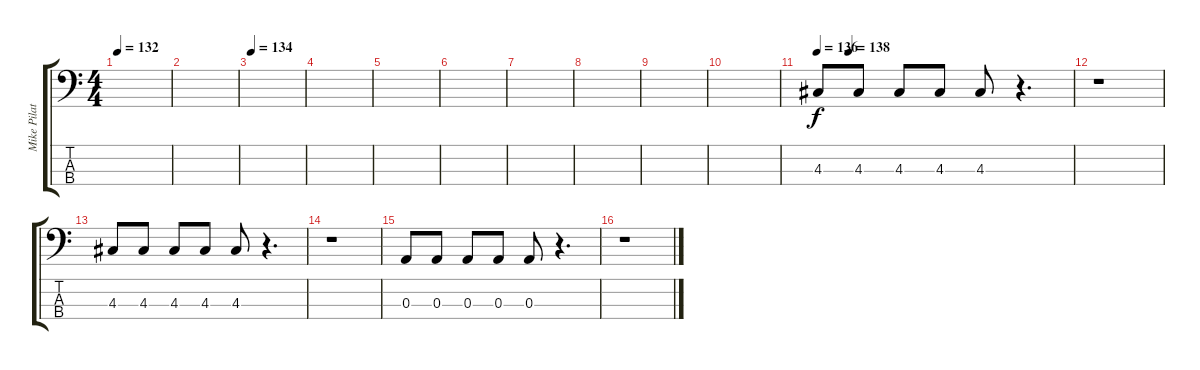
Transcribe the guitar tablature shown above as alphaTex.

\track ("Mike Pilato" "Mike Pilat") {instrument electricbasspick}
\staff {score tabs}
\tuning (G2 D2 A1 E1) {hide}
\ts (4 4)
\tempo 132
\clef f4
\ks c
|
|
\tempo 134
|
|
|
|
|
|
|
|
\tempo 136
\tempo (138 0.125)
4.3.8{volume 16} 4.3.8 4.3.8 4.3.8 4.3.8 r.4{d} |
r.1 |
4.3.8 4.3.8 4.3.8 4.3.8 4.3.8 r.4{d} |
r.1 |
0.3.8 0.3.8 0.3.8 0.3.8 0.3.8 r.4{d} |
r.1
